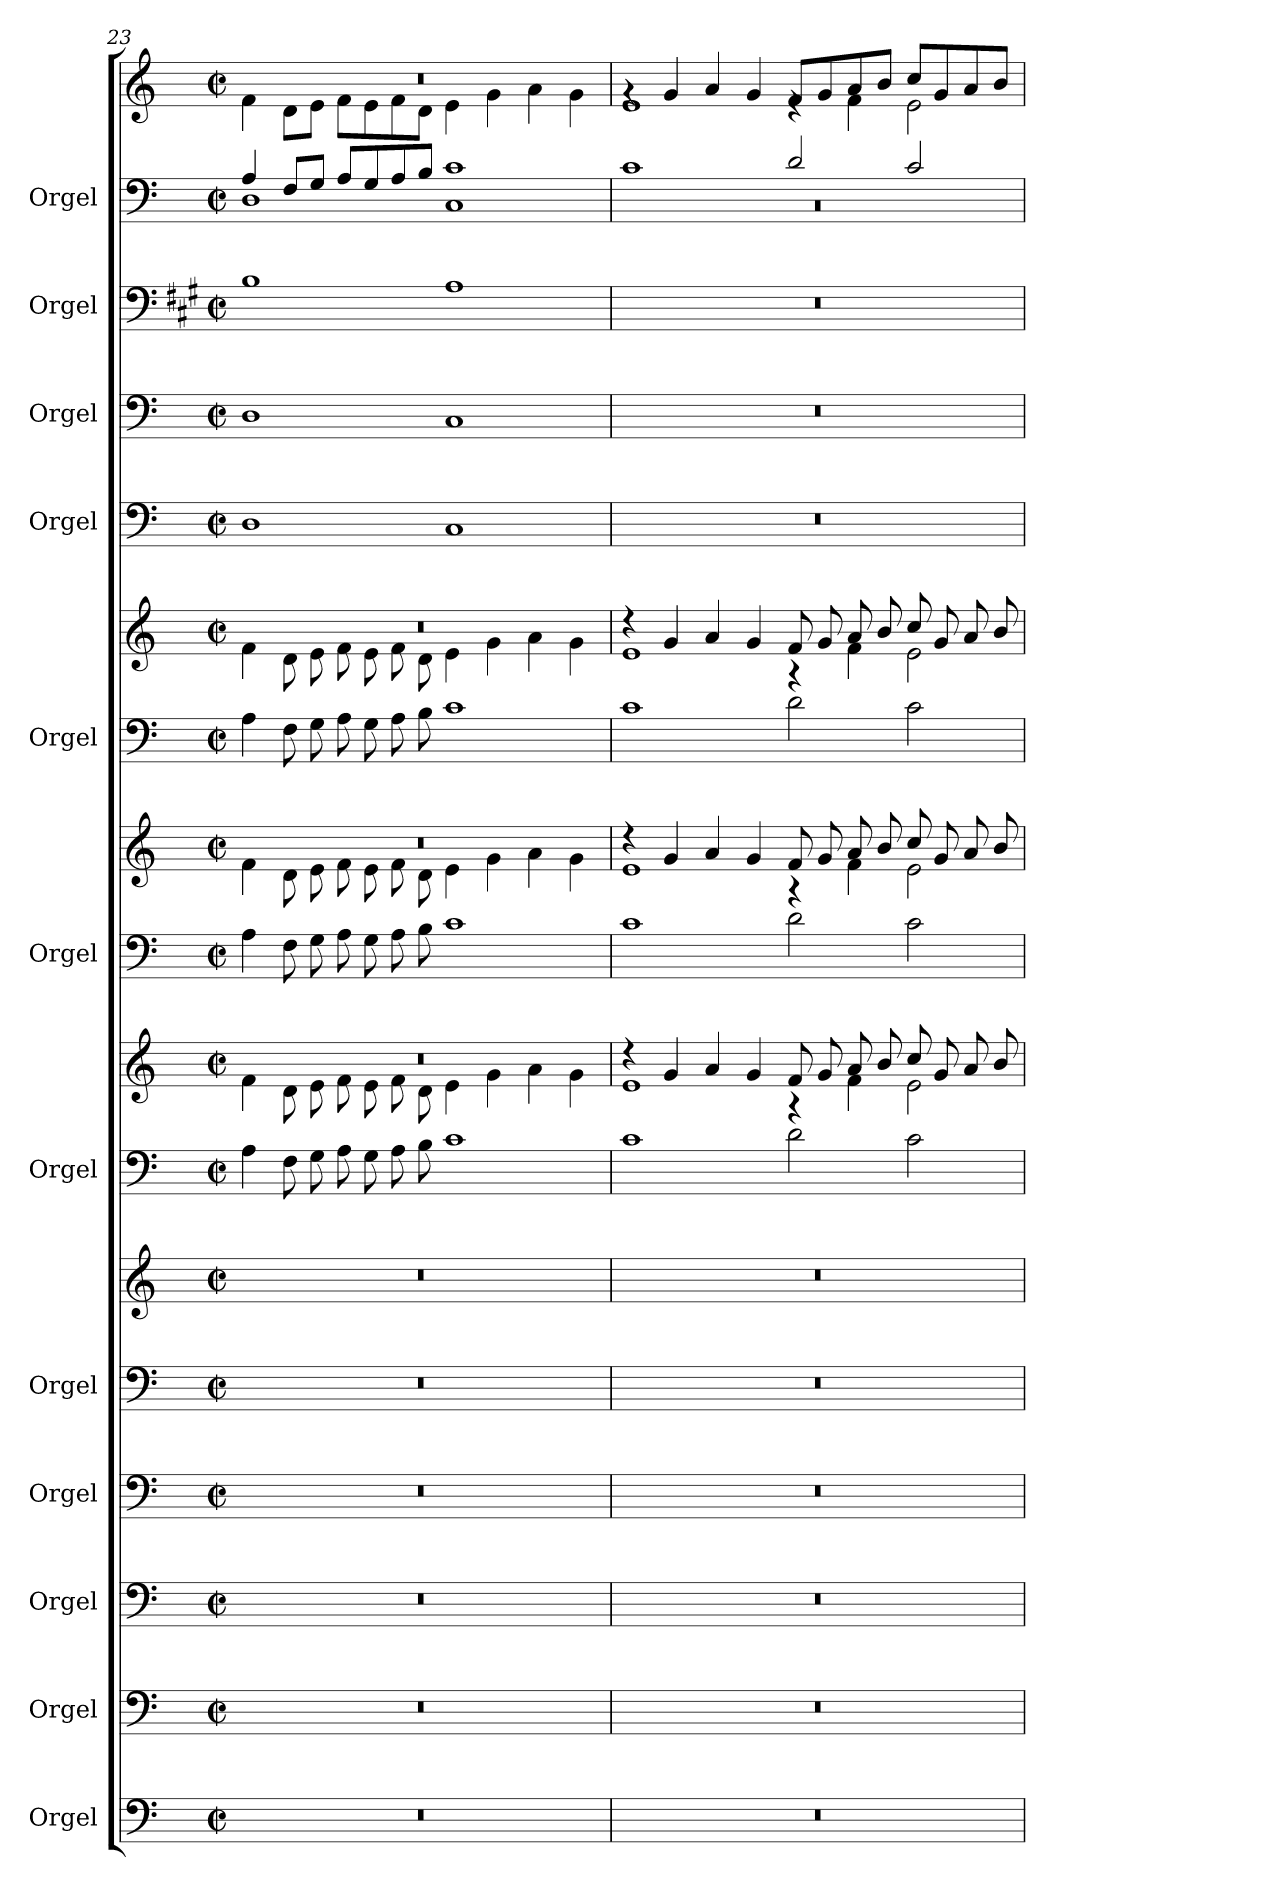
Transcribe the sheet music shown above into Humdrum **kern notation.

**kern	**kern	**kern	**kern	**kern	**kern	**kern	**kern	**kern	**kern	**kern	**kern	**kern	**kern	**kern	**kern	**kern
*part12	*part11	*part10	*part9	*part8	*part8	*part7	*part7	*part6	*part6	*part5	*part5	*part4	*part3	*part2	*part1	*part1
*staff17	*staff16	*staff15	*staff14	*staff13	*staff12	*staff11	*staff10	*staff9	*staff8	*staff7	*staff6	*staff5	*staff4	*staff3	*staff2	*staff1
*I"Orgel	*I"Orgel	*I"Orgel	*I"Orgel	*I"Orgel	*	*I"Orgel	*	*I"Orgel	*	*I"Orgel	*	*I"Orgel	*I"Orgel	*I"Orgel	*I"Orgel	*
*I'Org.	*I'Org.	*I'Org.	*I'Org.	*I'Org.	*	*I'Org.	*	*I'Org.	*	*I'Org.	*	*I'Org.	*I'Org.	*I'Org.	*	*
*clefF4	*clefF4	*clefF4	*clefF4	*clefF4	*clefG2	*clefF4	*clefG2	*clefF4	*clefG2	*clefF4	*clefG2	*clefF4	*clefF4	*clefF4	*clefF4	*clefG2
*	*	*	*	*	*	*	*	*	*	*	*	*	*	*ITrd5c9	*	*
*k[]	*k[]	*k[]	*k[]	*k[]	*k[]	*k[]	*k[]	*k[]	*k[]	*k[]	*k[]	*k[]	*k[]	*k[]	*k[]	*k[]
*M4/2	*M4/2	*M4/2	*M4/2	*M4/2	*M4/2	*M4/2	*M4/2	*M4/2	*M4/2	*M4/2	*M4/2	*M4/2	*M4/2	*M4/2	*M4/2	*M4/2
*met(c|)	*met(c|)	*met(c|)	*met(c|)	*met(c|)	*met(c|)	*met(c|)	*met(c|)	*met(c|)	*met(c|)	*met(c|)	*met(c|)	*met(c|)	*met(c|)	*met(c|)	*met(c|)	*met(c|)
=23	=23	=23	=23	=23	=23	=23	=23	=23	=23	=23	=23	=23	=23	=23	=23	=23
*	*	*	*	*	*	*	*^	*	*^	*	*^	*	*	*	*^	*^
0r	0r	0r	0r	0r	0r	4A\	0r	4f\	4A\	0r	4f\	4A\	0r	4f\	1D	1D	1D	4A/	1D	0r	4f\
.	.	.	.	.	.	8F\	.	8d\	8F\	.	8d\	8F\	.	8d\	.	.	.	8F/L	.	.	8d\L
.	.	.	.	.	.	8G\	.	8e\	8G\	.	8e\	8G\	.	8e\	.	.	.	8G/J	.	.	8e\J
.	.	.	.	.	.	8A\	.	8f\	8A\	.	8f\	8A\	.	8f\	.	.	.	8A/L	.	.	8f\L
.	.	.	.	.	.	8G\	.	8e\	8G\	.	8e\	8G\	.	8e\	.	.	.	8G/	.	.	8e\
.	.	.	.	.	.	8A\	.	8f\	8A\	.	8f\	8A\	.	8f\	.	.	.	8A/	.	.	8f\
.	.	.	.	.	.	8B\	.	8d\	8B\	.	8d\	8B\	.	8d\	.	.	.	8B/J	.	.	8d\J
.	.	.	.	.	.	1c	.	4e\	1c	.	4e\	1c	.	4e\	1C	1C	1C	1c	1C	.	4e\
.	.	.	.	.	.	.	.	4g\	.	.	4g\	.	.	4g\	.	.	.	.	.	.	4g\
.	.	.	.	.	.	.	.	4a\	.	.	4a\	.	.	4a\	.	.	.	.	.	.	4a\
.	.	.	.	.	.	.	.	4g\	.	.	4g\	.	.	4g\	.	.	.	.	.	.	4g\
=24	=24	=24	=24	=24	=24	=24	=24	=24	=24	=24	=24	=24	=24	=24	=24	=24	=24	=24	=24	=24	=24
0r	0r	0r	0r	0r	0r	1c	4r	1e	1c	4r	1e	1c	4r	1e	0r	0r	0r	1c	0r	4rg	1e
.	.	.	.	.	.	.	4g/	.	.	4g/	.	.	4g/	.	.	.	.	.	.	4g/	.
.	.	.	.	.	.	.	4a/	.	.	4a/	.	.	4a/	.	.	.	.	.	.	4a/	.
.	.	.	.	.	.	.	4g/	.	.	4g/	.	.	4g/	.	.	.	.	.	.	4g/	.
.	.	.	.	.	.	2d\	8f/	4r	2d\	8f/	4r	2d\	8f/	4r	.	.	.	2d/	.	8f/L	4re
.	.	.	.	.	.	.	8g/	.	.	8g/	.	.	8g/	.	.	.	.	.	.	8g/	.
.	.	.	.	.	.	.	8a/	4f\	.	8a/	4f\	.	8a/	4f\	.	.	.	.	.	8a/	4f\
.	.	.	.	.	.	.	8b/	.	.	8b/	.	.	8b/	.	.	.	.	.	.	8b/J	.
.	.	.	.	.	.	2c\	8cc/	2e\	2c\	8cc/	2e\	2c\	8cc/	2e\	.	.	.	2c/	.	8cc/L	2e\
.	.	.	.	.	.	.	8g/	.	.	8g/	.	.	8g/	.	.	.	.	.	.	8g/	.
.	.	.	.	.	.	.	8a/	.	.	8a/	.	.	8a/	.	.	.	.	.	.	8a/	.
.	.	.	.	.	.	.	8b/	.	.	8b/	.	.	8b/	.	.	.	.	.	.	8b/J	.
*	*	*	*	*	*	*	*	*	*	*	*	*	*	*	*	*	*	*v	*v	*	*
*	*	*	*	*	*	*	*v	*v	*	*v	*v	*	*v	*v	*	*	*	*	*v	*v
=	=	=	=	=	=	=	=	=	=	=	=	=	=	=	=	=
*-	*-	*-	*-	*-	*-	*-	*-	*-	*-	*-	*-	*-	*-	*-	*-	*-
